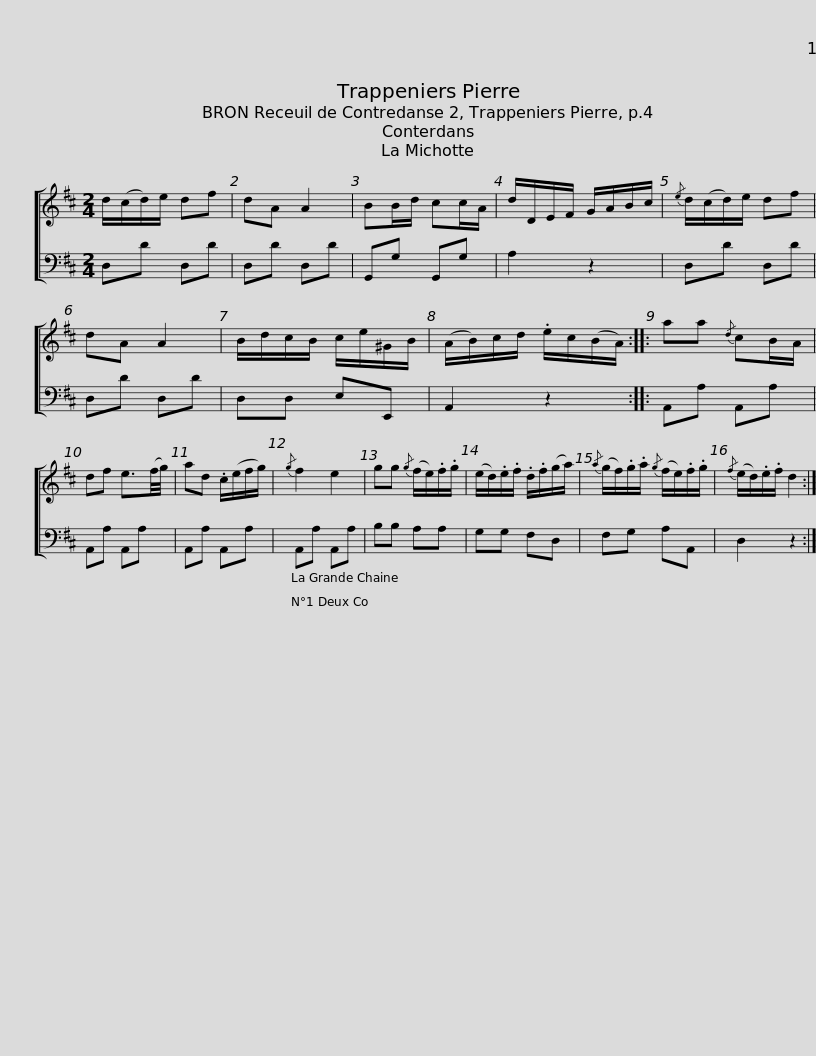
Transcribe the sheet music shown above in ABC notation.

X:1
%%score [ 1 2 ]
L:1/8
M:2/4
I:linebreak $
K:D
V:1 treble
V:2 bass
V:1
 d/(c/d/)e/ df | dA A2 | BB/d/ cc/A/ | d/D/E/F/ G/A/B/c/ |{/e} d/(c/d/)e/ df | %5
 dA A2 |$ B/d/c/B/ c/e/^G/B/ | (A/B/)c/d/ .e/c/(B/A/) :: aa{/d} cB/A/ | df e3/2(f/4g/4) | %10
 ad .c/(e/f/g/) |${/g} f2 e2 | gg{/g} (f/e/).f/.g/ | (e/d/).e/.f/ .d/.f/(g/a/) |{/a} (g/f/).g/.a/{/g} (f/e/).f/.g/ | %15
{/f} (e/d/).e/.f/ d2 :| %16
V:2
 D,D D,D | D,D D,D | G,,G, G,,G, | A,2 z2 | D,D D,D | %5
 D,D D,D |$ D,D, E,E,, | A,,2 z2 :: A,,A, A,,A, | A,,A, A,,A, | %10
 A,,A, A,,A, |$ A,,A, A,,A, | B,B, A,A, | G,G, F,D, | F,G, A,A,, | %15
 D,2 z2 :| %16
